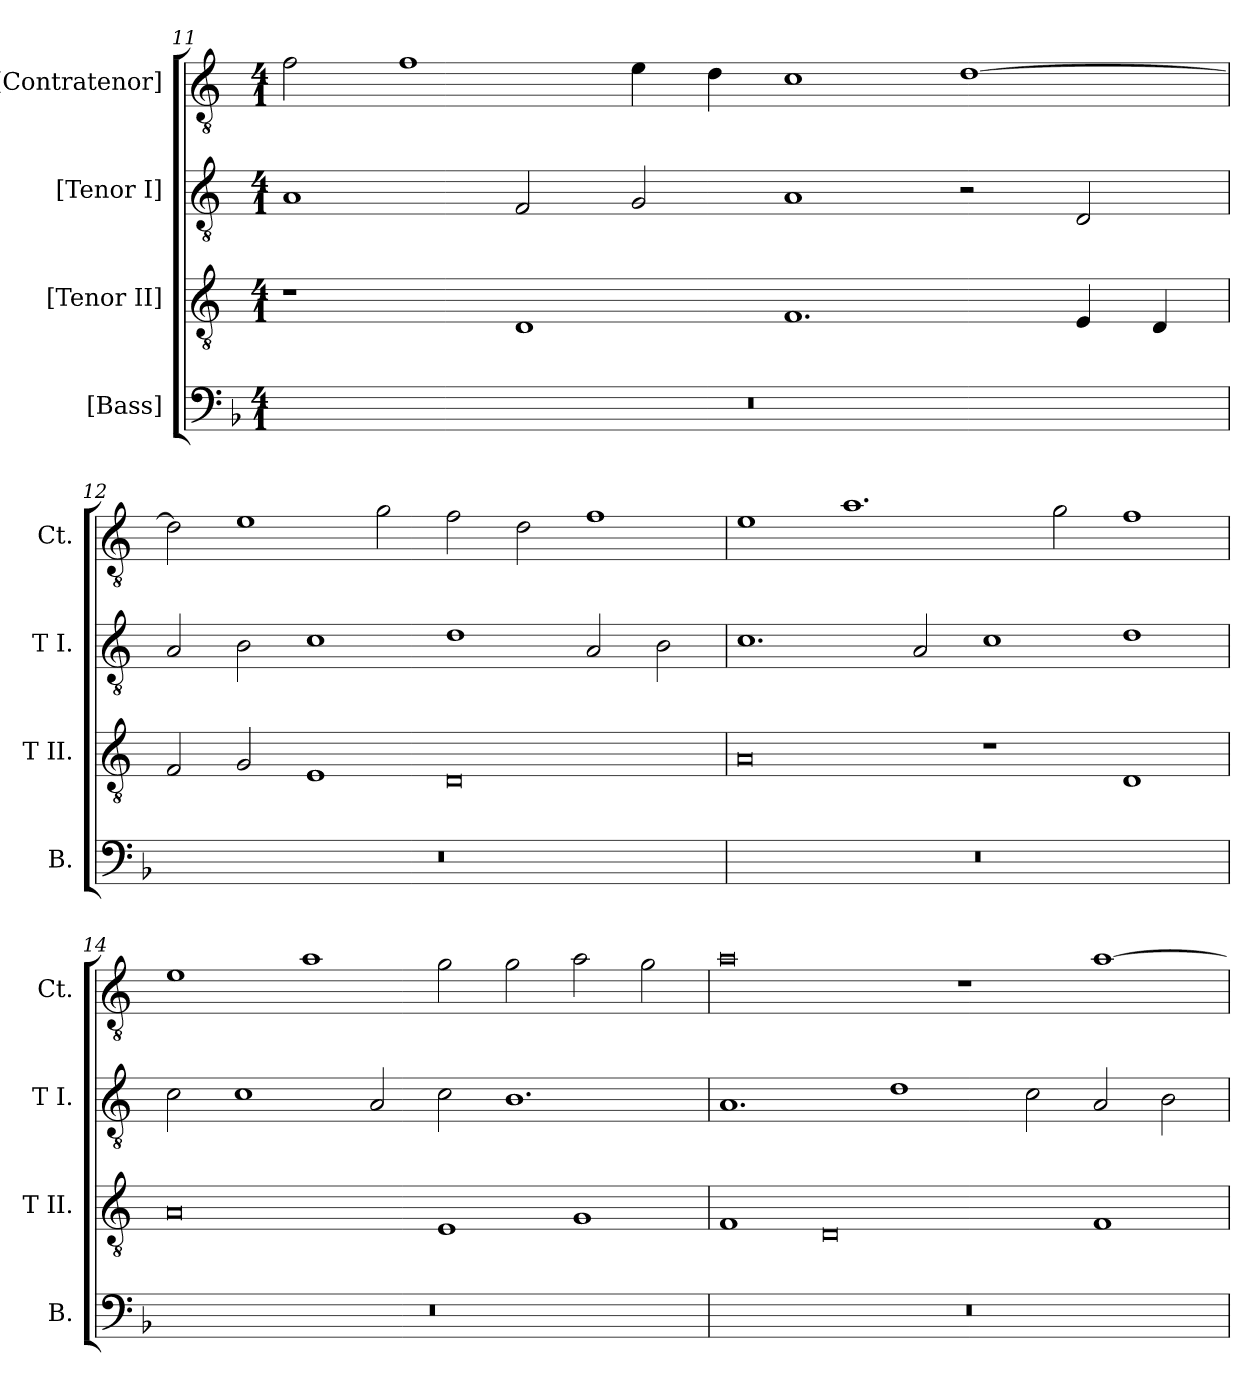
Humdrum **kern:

**kern	**kern	**kern	**kern
*part4	*part3	*part2	*part1
*staff4	*staff3	*staff2	*staff1
*I"[Bass]	*I"[Tenor II]	*I"[Tenor I]	*I"[Contratenor]
*I'B.	*I'T II.	*I'T I.	*I'Ct.
*clefF4	*clefGv2	*clefGv2	*clefGv2
*	*ITrd7c12	*ITrd7c12	*ITrd7c12
*k[b-]	*k[]	*k[]	*k[]
*F:	*C:	*C:	*C:
*M4/1	*M4/1	*M4/1	*M4/1
=11	=11	=11	=11
!LO:N:vis=1	!	!	!
00r	1r	1AAi	2Fi\
.	.	.	1Fi
.	1DDi	2FFi/	.
.	.	2GGi/	4Ei\
.	.	.	4Di\
.	1.FFi	1AAi	1Ci
.	.	2r	[>1Di
.	4EEi/	2DDi/	.
.	4DDi/	.	.
!!LO:PB:g=z
=12	=12	=12	=12
!LO:N:vis=1	!	!	!
00r	2FFi/	2AAi/	2Di\]
.	2GGi/	2BBi\	1Ei
.	1EEi	1Ci	.
.	.	.	2Gi\
.	0DDi	1Di	2Fi\
.	.	.	2Di\
.	.	2AAi/	1Fi
.	.	2BBi\	.
=13	=13	=13	=13
!LO:N:vis=1	!	!	!
00r	0AAi	1.Ci	1Ei
.	.	.	1.Ai
.	.	2AAi/	.
.	1r	1Ci	.
.	.	.	2Gi\
.	1DDi	1Di	1Fi
=14	=14	=14	=14
!LO:N:vis=1	!	!	!
00r	0AAi	2Ci\	1Ei
.	.	1Ci	.
.	.	.	1Ai
.	.	2AAi/	.
.	1EEi	2Ci\	2Gi\
.	.	1.BBi	2Gi\
.	1GGi	.	2Ai\
.	.	.	2Gi\
!!LO:LB:g=z
=15	=15	=15	=15
!LO:N:vis=1	!	!	!
00r	1FFi	1.AAi	0Ai
.	0DDi	.	.
.	.	1Di	.
.	.	.	1r
.	.	2Ci\	.
.	1FFi	2AAi/	[>1Ai
.	.	2BBi\	.
=	=	=	=
*-	*-	*-	*-
